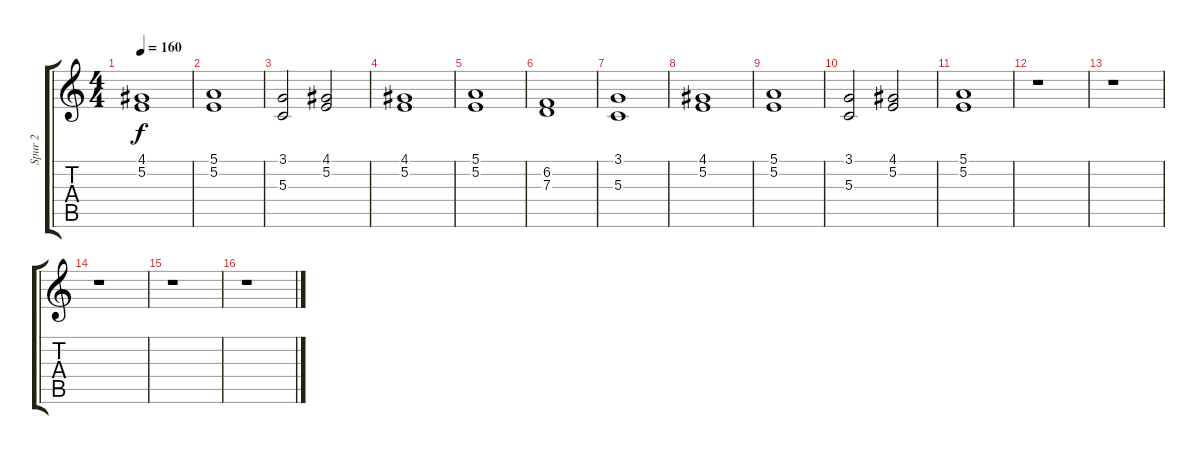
\track ("Spur 2" "Spur 2") {instrument stringensemble2}
\staff {score tabs}
\tuning (E4 B3 G3 D3 A2 E2) {hide}
\ts (4 4)
\tempo 160
\clef g2
\ks c
(4.1 5.2).1{dy f} |
(5.1 5.2).1 |
(3.1 5.3).2 (4.1 5.2).2 |
(4.1 5.2).1 |
(5.1 5.2).1 |
(6.2 7.3).1 |
(3.1 5.3).1 |
(4.1 5.2).1 |
(5.1 5.2).1 |
(3.1 5.3).2 (4.1 5.2).2 |
(5.1 5.2).1 |
r.1 |
r.1 |
r.1 |
r.1 |
r.1
